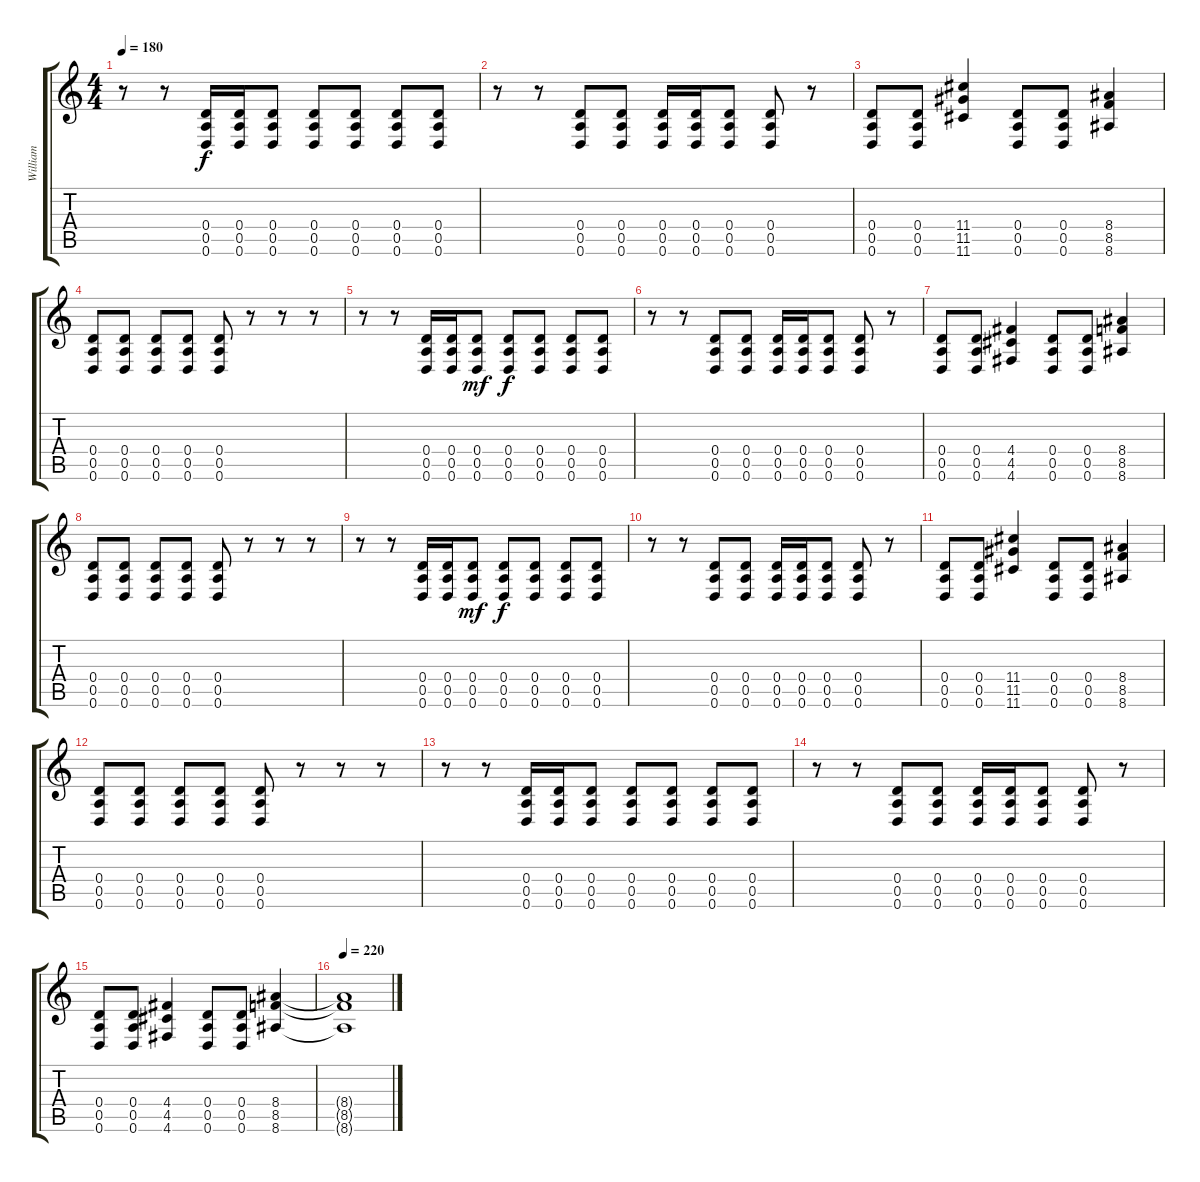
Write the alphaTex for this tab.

\track ("William" "William") {instrument distortionguitar}
\staff {score tabs}
\tuning (E4 B3 G3 D3 A2 D2) {hide}
\ts (4 4)
\tempo 180
\clef g2
\ks c
r.8{dy f} r.8 (0.4 0.5 0.6).16 (0.4 0.5 0.6).16 (0.4 0.5 0.6).8 (0.4 0.5 0.6).8 (0.4 0.5 0.6).8 (0.4 0.5 0.6).8 (0.4 0.5 0.6).8 |
r.8 r.8 (0.4 0.5 0.6).8 (0.4 0.5 0.6).8 (0.4 0.5 0.6).16 (0.4 0.5 0.6).16 (0.4 0.5 0.6).8 (0.4 0.5 0.6).8 r.8 |
(0.4 0.5 0.6).8 (0.4 0.5 0.6).8 (11.4 11.5 11.6).4 (0.4 0.5 0.6).8 (0.4 0.5 0.6).8 (8.4 8.5 8.6).4 |
(0.4 0.5 0.6).8 (0.4 0.5 0.6).8 (0.4 0.5 0.6).8 (0.4 0.5 0.6).8 (0.4 0.5 0.6).8 r.8 r.8 r.8 |
r.8 r.8 (0.4 0.5 0.6).16 (0.4 0.5 0.6).16 (0.4 0.5 0.6).8{dy mf} (0.4 0.5 0.6).8{dy f} (0.4 0.5 0.6).8 (0.4 0.5 0.6).8 (0.4 0.5 0.6).8 |
r.8 r.8 (0.4 0.5 0.6).8 (0.4 0.5 0.6).8 (0.4 0.5 0.6).16 (0.4 0.5 0.6).16 (0.4 0.5 0.6).8 (0.4 0.5 0.6).8 r.8 |
(0.4 0.5 0.6).8 (0.4 0.5 0.6).8 (4.4 4.5 4.6).4 (0.4 0.5 0.6).8 (0.4 0.5 0.6).8 (8.4 8.5 8.6).4 |
(0.4 0.5 0.6).8 (0.4 0.5 0.6).8 (0.4 0.5 0.6).8 (0.4 0.5 0.6).8 (0.4 0.5 0.6).8 r.8 r.8 r.8 |
r.8 r.8 (0.4 0.5 0.6).16 (0.4 0.5 0.6).16 (0.4 0.5 0.6).8{dy mf} (0.4 0.5 0.6).8{dy f} (0.4 0.5 0.6).8 (0.4 0.5 0.6).8 (0.4 0.5 0.6).8 |
r.8 r.8 (0.4 0.5 0.6).8 (0.4 0.5 0.6).8 (0.4 0.5 0.6).16 (0.4 0.5 0.6).16 (0.4 0.5 0.6).8 (0.4 0.5 0.6).8 r.8 |
(0.4 0.5 0.6).8 (0.4 0.5 0.6).8 (11.4 11.5 11.6).4 (0.4 0.5 0.6).8 (0.4 0.5 0.6).8 (8.4 8.5 8.6).4 |
(0.4 0.5 0.6).8 (0.4 0.5 0.6).8 (0.4 0.5 0.6).8 (0.4 0.5 0.6).8 (0.4 0.5 0.6).8 r.8 r.8 r.8 |
r.8 r.8 (0.4 0.5 0.6).16 (0.4 0.5 0.6).16 (0.4 0.5 0.6).8 (0.4 0.5 0.6).8 (0.4 0.5 0.6).8 (0.4 0.5 0.6).8 (0.4 0.5 0.6).8 |
r.8 r.8 (0.4 0.5 0.6).8 (0.4 0.5 0.6).8 (0.4 0.5 0.6).16 (0.4 0.5 0.6).16 (0.4 0.5 0.6).8 (0.4 0.5 0.6).8 r.8 |
(0.4 0.5 0.6).8 (0.4 0.5 0.6).8 (4.4 4.5 4.6).4 (0.4 0.5 0.6).8 (0.4 0.5 0.6).8 (8.4 8.5 8.6).4 |
\tempo 220
(8.4{t} 8.5{t} 8.6{t}).1
